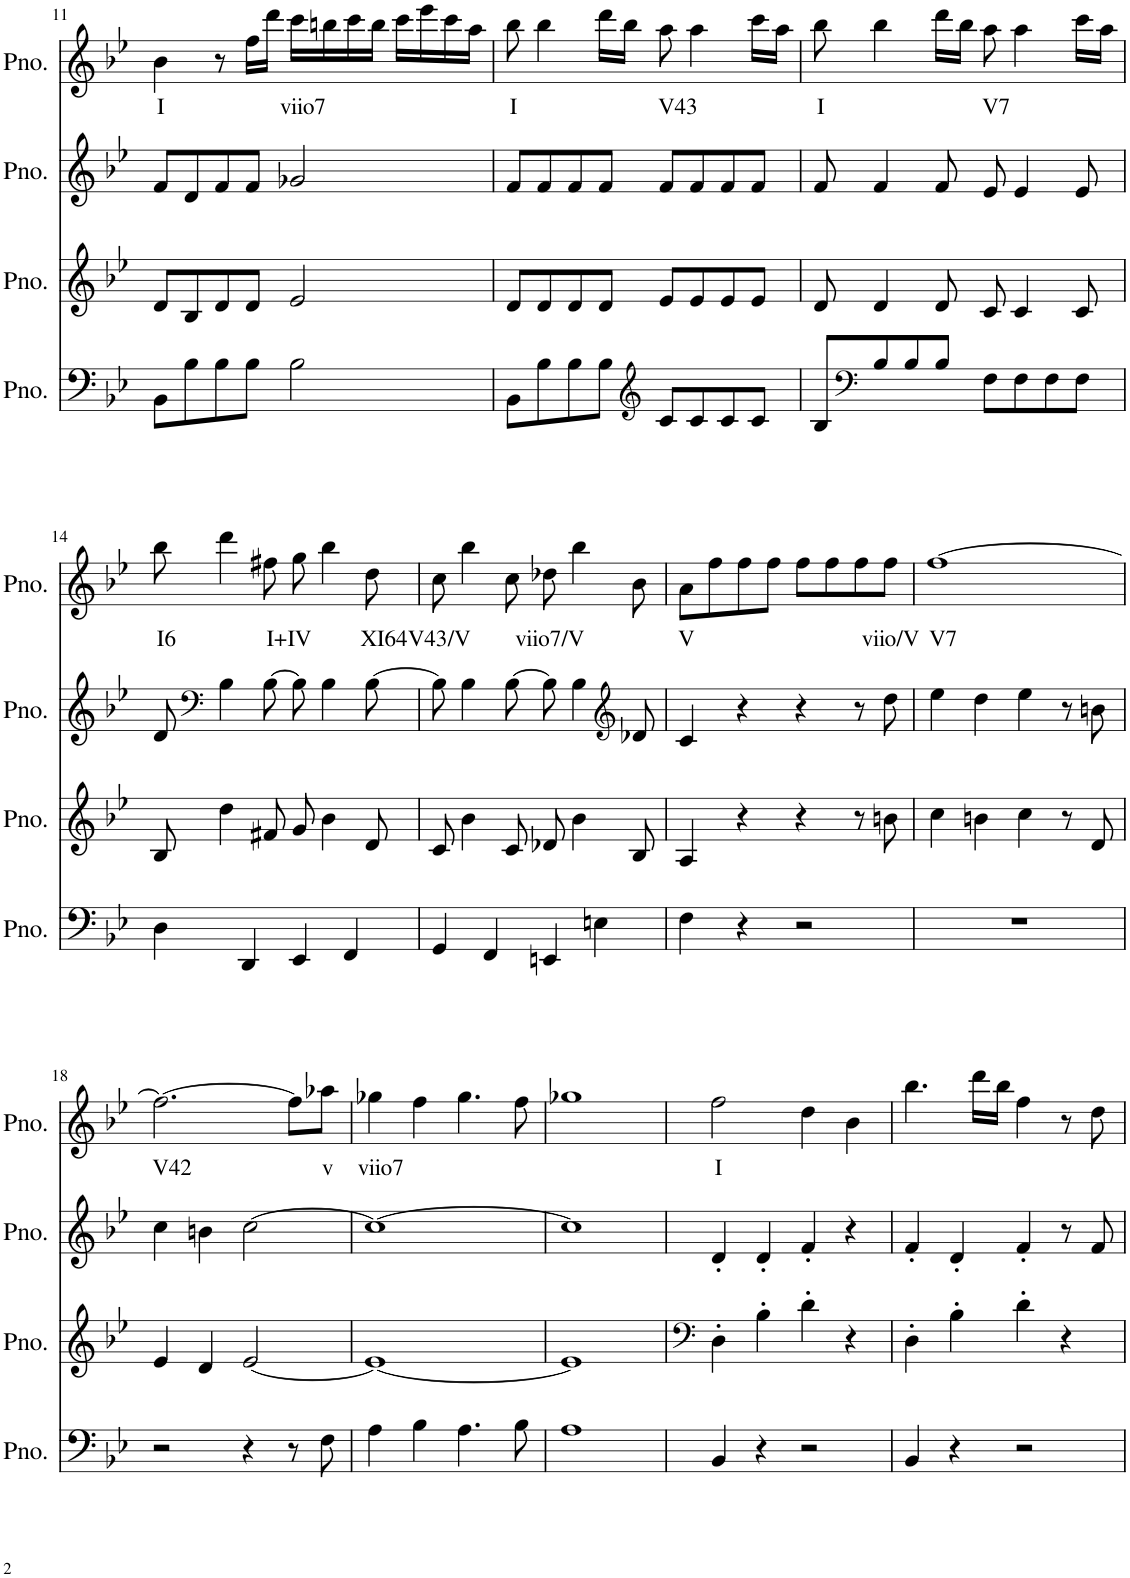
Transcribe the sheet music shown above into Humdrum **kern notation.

**kern	**kern	**kern	**kern	**text
*part4	*part3	*part2	*part1	*part1
*staff4	*staff3	*staff2	*staff1	*staff1
*I"Piano	*I"Piano	*I"Piano	*I"Piano, MIDI File Track 4 Ch4	*
*I'Pno.	*I'Pno.	*I'Pno.	*I'Pno.	*
!!LO:PB:g=z
*clefF4	*clefG2	*clefG2	*clefG2	*
*k[b-e-]	*k[b-e-]	*k[b-e-]	*k[b-e-]	*
*M4/4	*M4/4	*M4/4	*M4/4	*
=11	=11	=11	=11	=11
!	!	!	!	!LO:LY:b
8BB-\L	8d/L	8f/L	4b-\	I
8B-\	8B-/	8d/	.	.
8B-\	8d/	8f/	8r	.
8B-\J	8d/J	8f/J	16ff\LL	.
.	.	.	16ddd\JJ	.
!	!	!	!	!LO:LY:b
2B-\	2e-/	2g-X/	16ccc\LL	viio7
.	.	.	16bbn\	.
.	.	.	16ccc\	.
.	.	.	16bb\JJ	.
.	.	.	16ccc\LL	.
.	.	.	16eee-\	.
.	.	.	16ccc\	.
.	.	.	16aa\JJ	.
=12	=12	=12	=12	=12
!	!	!	!	!LO:LY:b
8BB-\L	8d/L	8f/L	8bb-\	I
8B-\	8d/	8f/	4bb-\	.
8B-\	8d/	8f/	.	.
8B-\J	8d/J	8f/J	16ddd\LL	.
.	.	.	16bb-\JJ	.
*clefG2	*	*	*	*
!	!	!	!	!LO:LY:b
8c/L	8e-/L	8f/L	8aa\	V43
8c/	8e-/	8f/	4aa\	.
8c/	8e-/	8f/	.	.
8c/J	8e-/J	8f/J	16ccc\LL	.
.	.	.	16aa\JJ	.
=13	=13	=13	=13	=13
!	!	!	!	!LO:LY:b
8B-/L	8d/	8f/	8bb-\	I
*clefF4	*	*	*	*
8B-/	4d/	4f/	4bb-\	.
8B-/	.	.	.	.
8B-/J	8d/	8f/	16ddd\LL	.
.	.	.	16bb-\JJ	.
!	!	!	!	!LO:LY:b
8F\L	8c/	8e-/	8aa\	V7
8F\	4c/	4e-/	4aa\	.
8F\	.	.	.	.
8F\J	8c/	8e-/	16ccc\LL	.
.	.	.	16aa\JJ	.
!!LO:LB:g=z
=14	=14	=14	=14	=14
!	!	!	!	!LO:LY:b
4D\	8B-/	8d/	8bb-\	I6
*	*	*clefF4	*	*
.	4dd\	4B-\	4ddd\	.
4DD/	.	.	.	.
!	!	!	!	!LO:LY:b
.	8f#X/	[8B-\	8ff#X\	I+
!	!	!	!	!LO:LY:b
4EE-/	8g/	8B-\]	8gg\	IV
.	4b-\	4B-\	4bb-\	.
4FF/	.	.	.	.
!	!	!	!	!LO:LY:b
.	8d/	[8B-\	8dd\	XI64
=15	=15	=15	=15	=15
!	!	!	!	!LO:LY:b
4GG/	8c/	8B-\]	8cc\	V43/V
.	4b-\	4B-\	4bb-\	.
4FF/	.	.	.	.
.	8c/	[8B-\	8cc\	.
!	!	!	!	!LO:LY:b
4EEn/	8d-X/	8B-\]	8dd-X\	viio7/V
.	4b-\	4B-\	4bb-\	.
4En\	.	.	.	.
*	*	*clefG2	*	*
.	8B-/	8d-X/	8b-\	.
=16	=16	=16	=16	=16
!	!	!	!	!LO:LY:b
4F\	4A/	4c/	8a\L	V
.	.	.	8ff\	.
4r	4r	4r	8ff\	.
.	.	.	8ff\J	.
2r	4r	4r	8ff\L	.
.	.	.	8ff\	.
.	8r	8r	8ff\	.
!	!	!	!	!LO:LY:b
.	8bn\	8dd\	8ff\J	viio/V
=17	=17	=17	=17	=17
!	!	!	!	!LO:LY:b
1r	4cc\	4ee-\	[1ff	V7
.	4bn\	4dd\	.	.
.	4cc\	4ee-\	.	.
.	8r	8r	.	.
.	8d/	8bn\	.	.
!!LO:LB:g=z
=18	=18	=18	=18	=18
!	!	!	!	!LO:LY:b
2r	4e-/	4cc\	2.ff\_	V42
.	4d/	4bn\	.	.
4r	[2e-/	[2cc\	.	.
8r	.	.	8ff\L]	.
!	!	!	!	!LO:LY:b
8F\	.	.	8aa-X\J	v
=19	=19	=19	=19	=19
!	!	!	!	!LO:LY:b
4A\	1e-_	1cc_	4gg-X\	viio7
4B-\	.	.	4ff\	.
4.A\	.	.	4.gg-\	.
8B-\	.	.	8ff\	.
=20	=20	=20	=20	=20
1A	1e-]	1cc]	1gg-X	.
=21	=21	=21	=21	=21
*	*clefF4	*	*	*
!	!	!	!	!LO:LY:b
4BB-/	4D'\	4d'/	2ff\	I
4r	4B-'\	4d'/	.	.
2r	4d'\	4f'/	4dd\	.
.	4r	4r	4b-\	.
=22	=22	=22	=22	=22
4BB-/	4D'\	4f'/	4.bb-\	.
4r	4B-'\	4d'/	.	.
.	.	.	16ddd\LL	.
.	.	.	16bb-\JJ	.
2r	4d'\	4f'/	4ff\	.
.	4r	8r	8r	.
.	.	8f/	8dd\	.
=	=	=	=	=
*-	*-	*-	*-	*-
